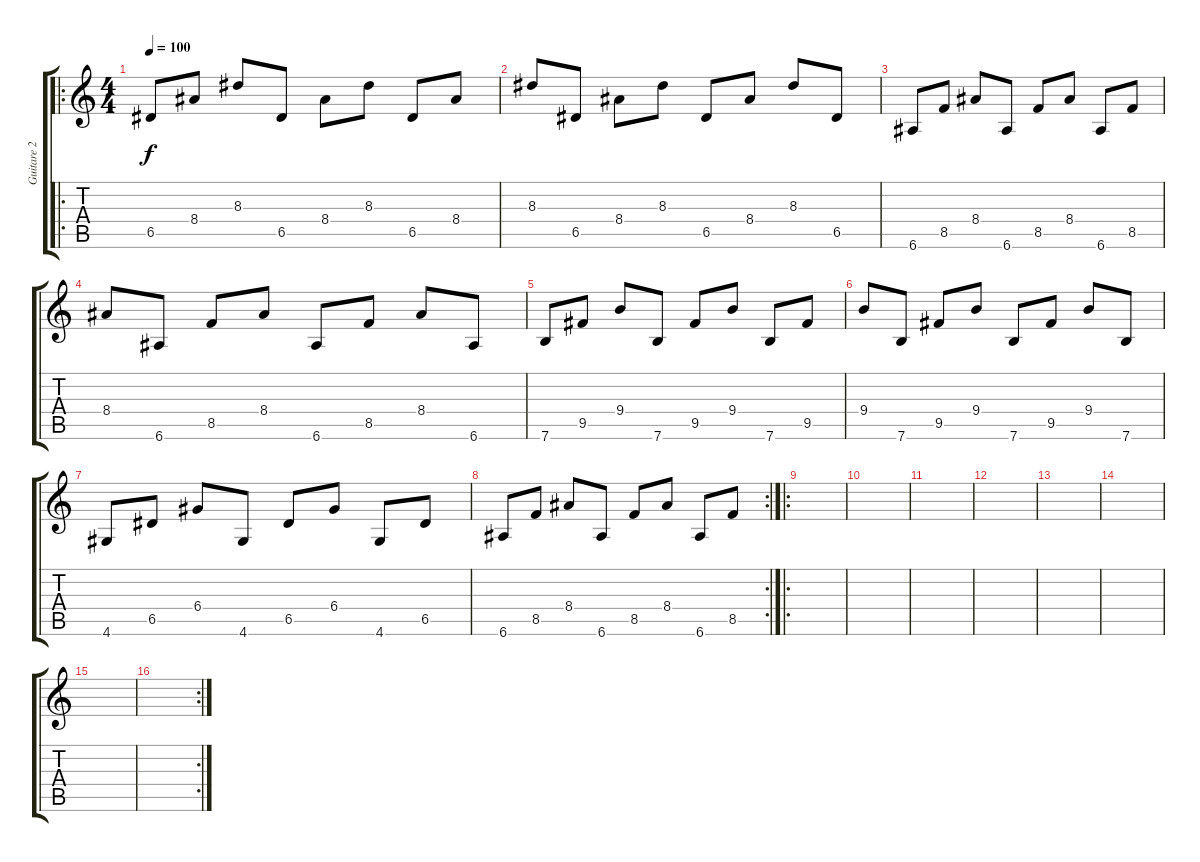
\track ("Guitare 2" "Guitare 2") {instrument distortionguitar}
\staff {score tabs}
\tuning (E4 B3 G3 D3 A2 E2) {hide}
\ro
\ts (4 4)
\tempo 100
\clef g2
\ks c
6.5.8{dy f} 8.4.8 8.3.8 6.5.8 8.4.8 8.3.8 6.5.8 8.4.8 |
8.3.8 6.5.8 8.4.8 8.3.8 6.5.8 8.4.8 8.3.8 6.5.8 |
6.6.8 8.5.8 8.4.8 6.6.8 8.5.8 8.4.8 6.6.8 8.5.8 |
8.4.8 6.6.8 8.5.8 8.4.8 6.6.8 8.5.8 8.4.8 6.6.8 |
7.6.8 9.5.8 9.4.8 7.6.8 9.5.8 9.4.8 7.6.8 9.5.8 |
9.4.8 7.6.8 9.5.8 9.4.8 7.6.8 9.5.8 9.4.8 7.6.8 |
4.6.8 6.5.8 6.4.8 4.6.8 6.5.8 6.4.8 4.6.8 6.5.8 |
\rc 2
6.6.8 8.5.8 8.4.8 6.6.8 8.5.8 8.4.8 6.6.8 8.5.8 |
\ro
|
|
|
|
|
|
|
\rc 2
